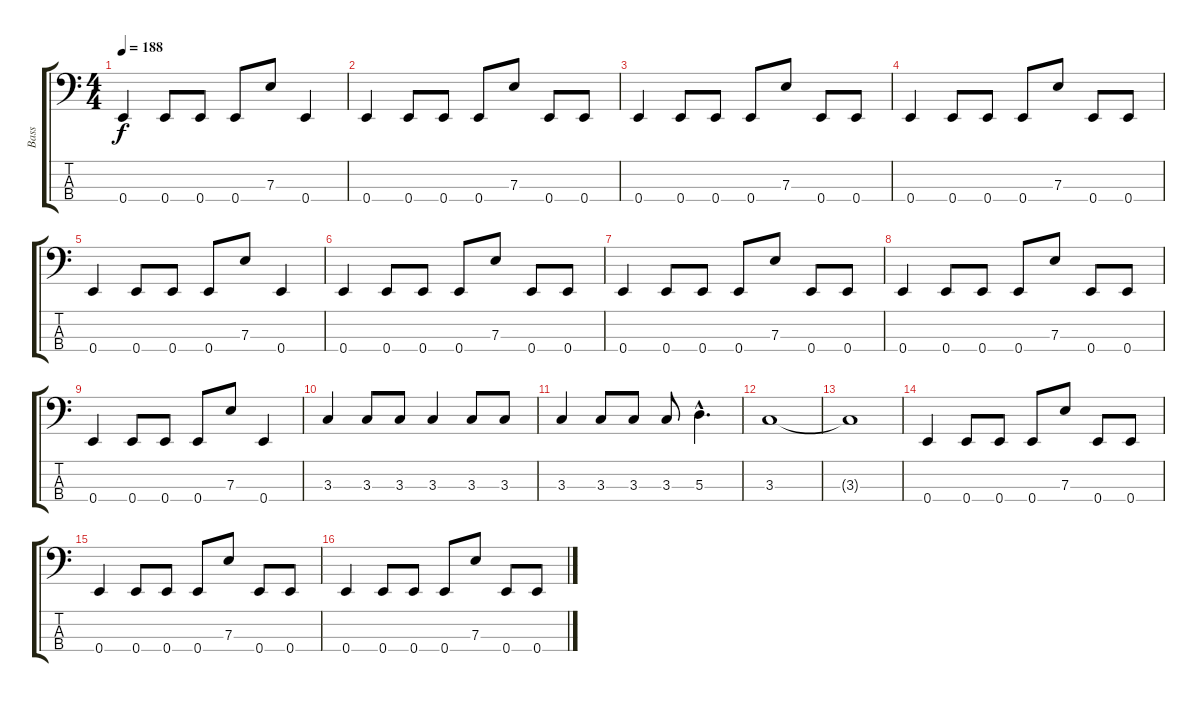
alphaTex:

\track ("Bass" "Bass") {instrument electricbassfinger}
\staff {score tabs}
\tuning (G2 D2 A1 E1) {hide}
\ts (4 4)
\tempo 188
\clef f4
\ks c
0.4.4{dy f} 0.4.8 0.4.8 0.4.8 7.3.8 0.4.4 |
0.4.4 0.4.8 0.4.8 0.4.8 7.3.8 0.4.8 0.4.8 |
0.4.4 0.4.8 0.4.8 0.4.8 7.3.8 0.4.8 0.4.8 |
0.4.4 0.4.8 0.4.8 0.4.8 7.3.8 0.4.8 0.4.8 |
0.4.4 0.4.8 0.4.8 0.4.8 7.3.8 0.4.4 |
0.4.4 0.4.8 0.4.8 0.4.8 7.3.8 0.4.8 0.4.8 |
0.4.4 0.4.8 0.4.8 0.4.8 7.3.8 0.4.8 0.4.8 |
0.4.4 0.4.8 0.4.8 0.4.8 7.3.8 0.4.8 0.4.8 |
0.4.4 0.4.8 0.4.8 0.4.8 7.3.8 0.4.4 |
3.3.4 3.3.8 3.3.8 3.3.4 3.3.8 3.3.8 |
3.3.4 3.3.8 3.3.8 3.3.8 5.3{hac}.4{d} |
3.3.1 |
3.3{t}.1 |
0.4.4 0.4.8 0.4.8 0.4.8 7.3.8 0.4.8 0.4.8 |
0.4.4 0.4.8 0.4.8 0.4.8 7.3.8 0.4.8 0.4.8 |
0.4.4 0.4.8 0.4.8 0.4.8 7.3.8 0.4.8 0.4.8
